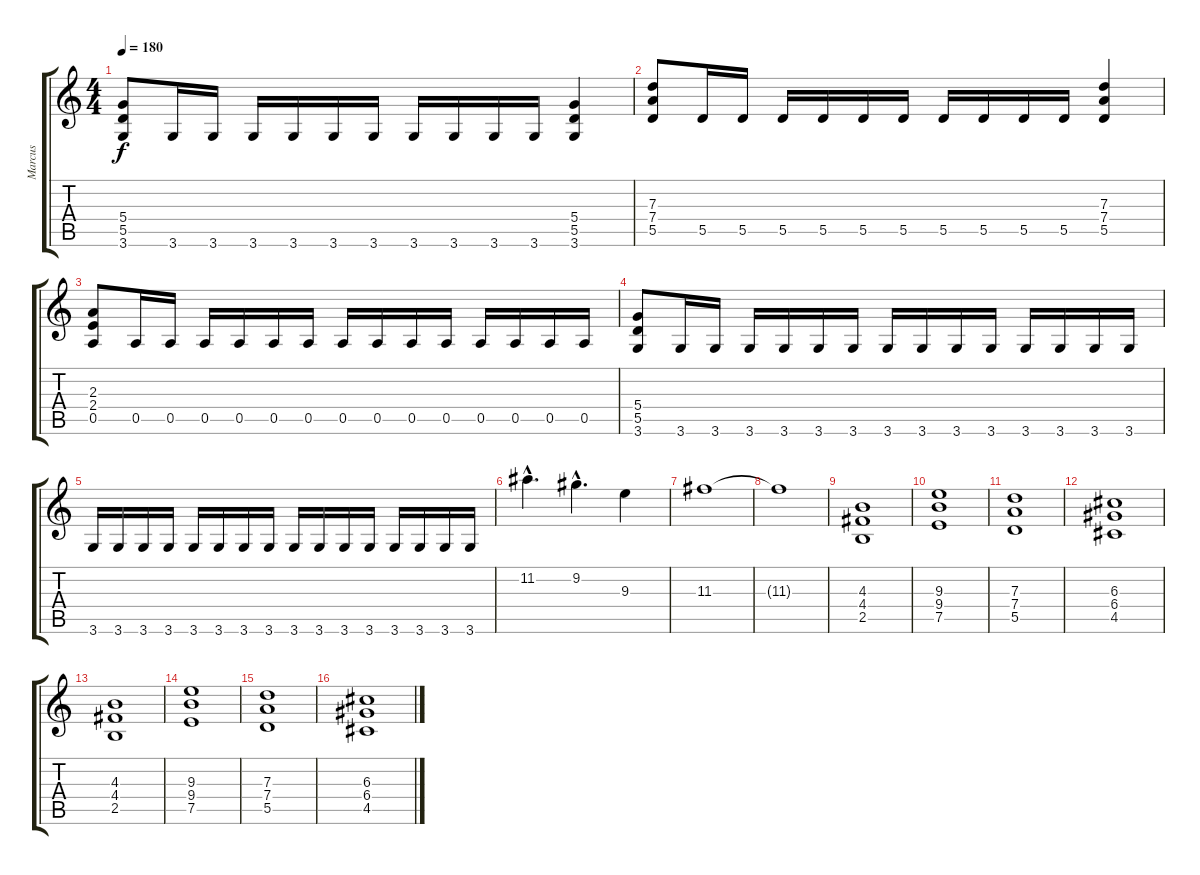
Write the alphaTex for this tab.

\track ("Marcus" "Marcus") {instrument distortionguitar}
\staff {score tabs}
\tuning (E4 B3 G3 D3 A2 E2) {hide}
\ts (4 4)
\tempo 180
\clef g2
\ks c
(5.4 5.5 3.6).8{dy f} 3.6.16 3.6.16 3.6.16 3.6.16 3.6.16 3.6.16 3.6.16 3.6.16 3.6.16 3.6.16 (5.4 5.5 3.6).4 |
(7.3 7.4 5.5).8 5.5.16 5.5.16 5.5.16 5.5.16 5.5.16 5.5.16 5.5.16 5.5.16 5.5.16 5.5.16 (7.3 7.4 5.5).4 |
(2.3 2.4 0.5).8 0.5.16 0.5.16 0.5.16 0.5.16 0.5.16 0.5.16 0.5.16 0.5.16 0.5.16 0.5.16 0.5.16 0.5.16 0.5.16 0.5.16 |
(5.4 5.5 3.6).8 3.6.16 3.6.16 3.6.16 3.6.16 3.6.16 3.6.16 3.6.16 3.6.16 3.6.16 3.6.16 3.6.16 3.6.16 3.6.16 3.6.16 |
3.6.16 3.6.16 3.6.16 3.6.16 3.6.16 3.6.16 3.6.16 3.6.16 3.6.16 3.6.16 3.6.16 3.6.16 3.6.16 3.6.16 3.6.16 3.6.16 |
11.2{hac}.4{d} 9.2{hac}.4{d} 9.3.4 |
11.3.1 |
11.3{t}.1 |
(4.3 4.4 2.5).1 |
(9.3 9.4 7.5).1 |
(7.3 7.4 5.5).1 |
(6.3 6.4 4.5).1 |
(4.3 4.4 2.5).1 |
(9.3 9.4 7.5).1 |
(7.3 7.4 5.5).1 |
(6.3 6.4 4.5).1
